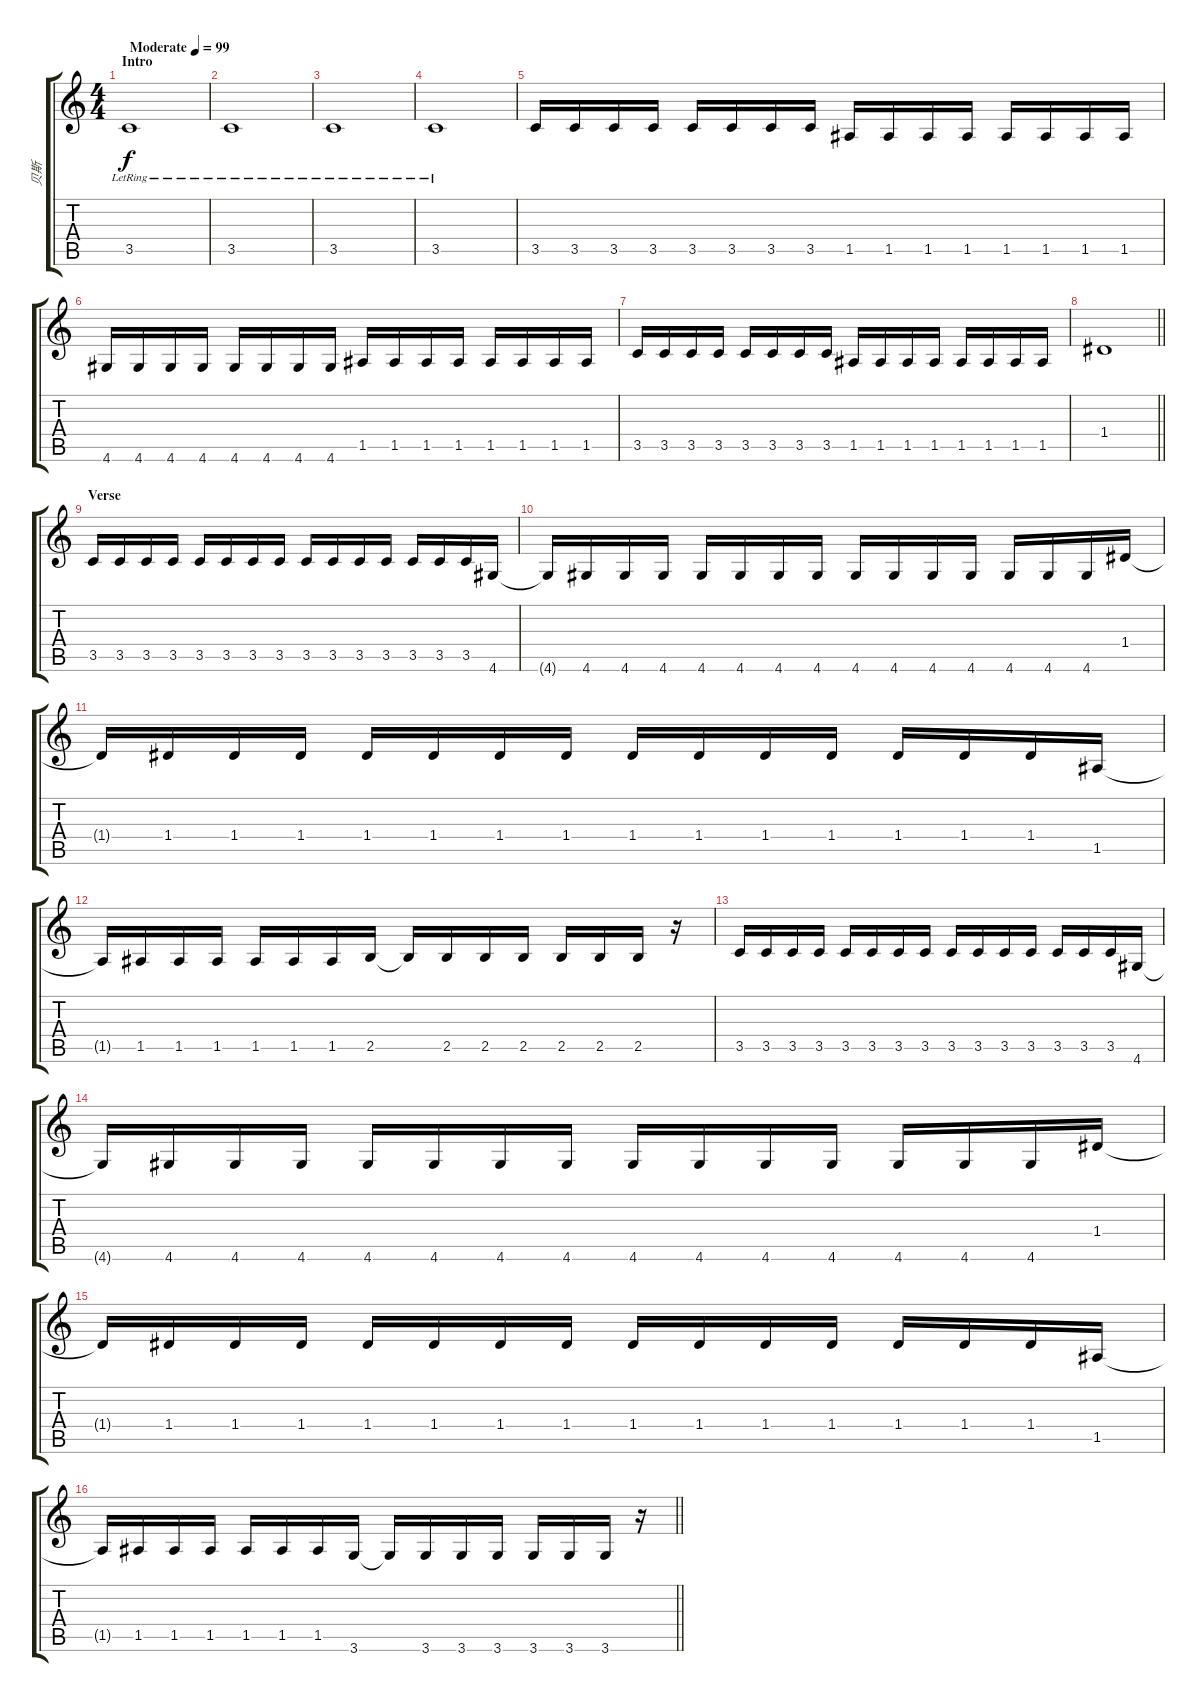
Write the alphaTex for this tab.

\track ("贝斯" "贝斯") {instrument electricbassfinger}
\staff {score tabs}
\tuning (E4 B3 G3 D3 A2 E2) {hide}
\ts (4 4)
\section ("" "Intro")
\tempo (99 "Moderate")
\clef g2
\ks c
3.5{lr}.1{dy f instrument electricbassfinger} |
3.5{lr}.1 |
3.5{lr}.1 |
3.5{lr}.1 |
3.5.16 3.5.16 3.5.16 3.5.16 3.5.16 3.5.16 3.5.16 3.5.16 1.5.16 1.5.16 1.5.16 1.5.16 1.5.16 1.5.16 1.5.16 1.5.16 |
4.6.16 4.6.16 4.6.16 4.6.16 4.6.16 4.6.16 4.6.16 4.6.16 1.5.16 1.5.16 1.5.16 1.5.16 1.5.16 1.5.16 1.5.16 1.5.16 |
3.5.16 3.5.16 3.5.16 3.5.16 3.5.16 3.5.16 3.5.16 3.5.16 1.5.16 1.5.16 1.5.16 1.5.16 1.5.16 1.5.16 1.5.16 1.5.16 |
\barLineRight lightlight
1.4.1 |
\section ("" "Verse")
3.5.16 3.5.16 3.5.16 3.5.16 3.5.16 3.5.16 3.5.16 3.5.16 3.5.16 3.5.16 3.5.16 3.5.16 3.5.16 3.5.16 3.5.16 4.6.16 |
4.6{t}.16 4.6.16 4.6.16 4.6.16 4.6.16 4.6.16 4.6.16 4.6.16 4.6.16 4.6.16 4.6.16 4.6.16 4.6.16 4.6.16 4.6.16 1.4.16 |
1.4{t}.16 1.4.16 1.4.16 1.4.16 1.4.16 1.4.16 1.4.16 1.4.16 1.4.16 1.4.16 1.4.16 1.4.16 1.4.16 1.4.16 1.4.16 1.5.16 |
1.5{t}.16 1.5.16 1.5.16 1.5.16 1.5.16 1.5.16 1.5.16 2.5.16 2.5{t}.16 2.5.16 2.5.16 2.5.16 2.5.16 2.5.16 2.5.16 r.16 |
3.5.16 3.5.16 3.5.16 3.5.16 3.5.16 3.5.16 3.5.16 3.5.16 3.5.16 3.5.16 3.5.16 3.5.16 3.5.16 3.5.16 3.5.16 4.6.16 |
4.6{t}.16 4.6.16 4.6.16 4.6.16 4.6.16 4.6.16 4.6.16 4.6.16 4.6.16 4.6.16 4.6.16 4.6.16 4.6.16 4.6.16 4.6.16 1.4.16 |
1.4{t}.16 1.4.16 1.4.16 1.4.16 1.4.16 1.4.16 1.4.16 1.4.16 1.4.16 1.4.16 1.4.16 1.4.16 1.4.16 1.4.16 1.4.16 1.5.16 |
\barLineRight lightlight
1.5{t}.16 1.5.16 1.5.16 1.5.16 1.5.16 1.5.16 1.5.16 3.6.16 3.6{t}.16 3.6.16 3.6.16 3.6.16 3.6.16 3.6.16 3.6.16 r.16
